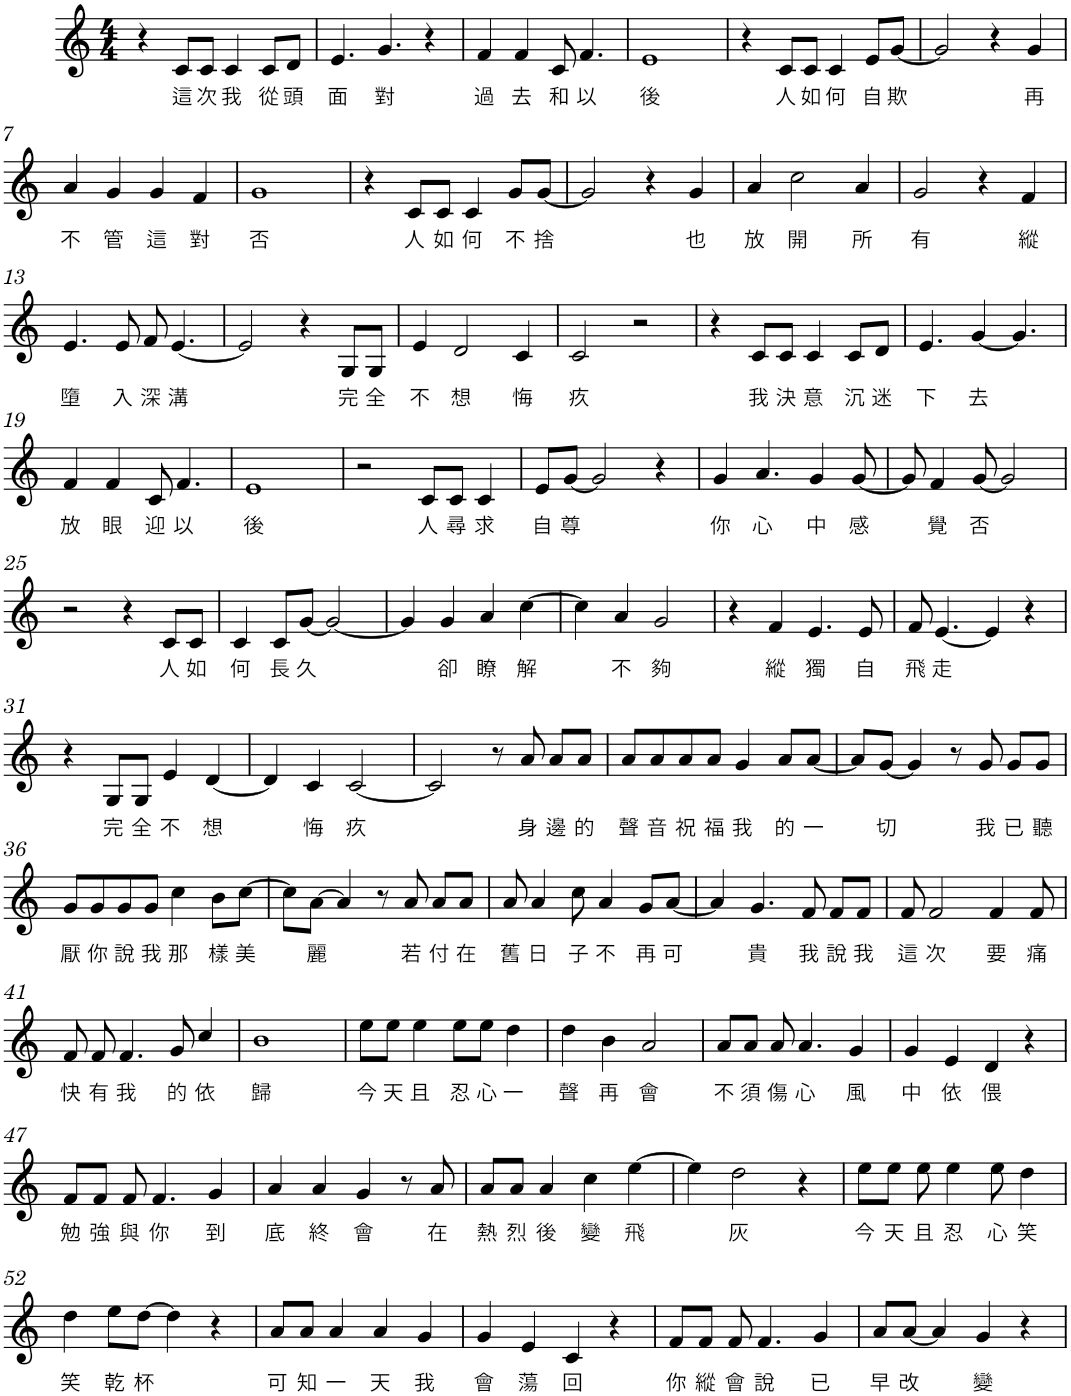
**kern	**text
*part1	*part1
*staff1	*staff1
*I"Piano	*
*I'Pno	*
*clefG2	*
*k[]	*
*M4/4	*
=1	=1
4r	.
!	!LO:LY:b
8c/L	這
!	!LO:LY:b
8c/J	次
!	!LO:LY:b
4c/	我
!	!LO:LY:b
8c/L	從
!	!LO:LY:b
8d/J	頭
=2	=2
!	!LO:LY:b
4.e/	面
!	!LO:LY:b
4.g/	對
4r	.
=3	=3
!	!LO:LY:b
4f/	過
!	!LO:LY:b
4f/	去
!	!LO:LY:b
8c/	和
!	!LO:LY:b
4.f/	以
=4	=4
!	!LO:LY:b
1e	後
=5	=5
4r	.
!	!LO:LY:b
8c/L	人
!	!LO:LY:b
8c/J	如
!	!LO:LY:b
4c/	何
!	!LO:LY:b
8e/L	自
!	!LO:LY:b
[8g/J	欺
=6	=6
2g/]	.
4r	.
!	!LO:LY:b
4g/	再
!!LO:LB:g=z
=7	=7
!	!LO:LY:b
4a/	不
!	!LO:LY:b
4g/	管
!	!LO:LY:b
4g/	這
!	!LO:LY:b
4f/	對
=8	=8
!	!LO:LY:b
1g	否
=9	=9
4r	.
!	!LO:LY:b
8c/L	人
!	!LO:LY:b
8c/J	如
!	!LO:LY:b
4c/	何
!	!LO:LY:b
8g/L	不
!	!LO:LY:b
[8g/J	捨
=10	=10
2g/]	.
4r	.
!	!LO:LY:b
4g/	也
=11	=11
!	!LO:LY:b
4a/	放
!	!LO:LY:b
2cc\	開
!	!LO:LY:b
4a/	所
=12	=12
!	!LO:LY:b
2g/	有
4r	.
!	!LO:LY:b
4f/	縱
!!LO:LB:g=z
=13	=13
!	!LO:LY:b
4.e/	墮
!	!LO:LY:b
8e/	入
!	!LO:LY:b
8f/	深
!	!LO:LY:b
[4.e/	溝
=14	=14
2e/]	.
4r	.
!	!LO:LY:b
8G/L	完
!	!LO:LY:b
8G/J	全
=15	=15
!	!LO:LY:b
4e/	不
!	!LO:LY:b
2d/	想
!	!LO:LY:b
4c/	悔
=16	=16
!	!LO:LY:b
2c/	疚
2r	.
=17	=17
4r	.
!	!LO:LY:b
8c/L	我
!	!LO:LY:b
8c/J	決
!	!LO:LY:b
4c/	意
!	!LO:LY:b
8c/L	沉
!	!LO:LY:b
8d/J	迷
=18	=18
!	!LO:LY:b
4.e/	下
!	!LO:LY:b
[4g/	去
4.g/]	.
!!LO:LB:g=z
=19	=19
!	!LO:LY:b
4f/	放
!	!LO:LY:b
4f/	眼
!	!LO:LY:b
8c/	迎
!	!LO:LY:b
4.f/	以
=20	=20
!	!LO:LY:b
1e	後
=21	=21
2r	.
!	!LO:LY:b
8c/L	人
!	!LO:LY:b
8c/J	尋
!	!LO:LY:b
4c/	求
=22	=22
!	!LO:LY:b
8e/L	自
!	!LO:LY:b
[8g/J	尊
2g/]	.
4r	.
=23	=23
!	!LO:LY:b
4g/	你
!	!LO:LY:b
4.a/	心
!	!LO:LY:b
4g/	中
!	!LO:LY:b
[8g/	感
=24	=24
8g/]	.
!	!LO:LY:b
4f/	覺
!	!LO:LY:b
[8g/	否
2g/]	.
!!LO:LB:g=z
=25	=25
2r	.
4r	.
!	!LO:LY:b
8c/L	人
!	!LO:LY:b
8c/J	如
=26	=26
!	!LO:LY:b
4c/	何
!	!LO:LY:b
8c/L	長
!	!LO:LY:b
[8g/J	久
2g/_	.
=27	=27
4g/]	.
!	!LO:LY:b
4g/	卻
!	!LO:LY:b
4a/	瞭
!	!LO:LY:b
[4cc\	解
=28	=28
4cc\]	.
!	!LO:LY:b
4a/	不
!	!LO:LY:b
2g/	夠
=29	=29
4r	.
!	!LO:LY:b
4f/	縱
!	!LO:LY:b
4.e/	獨
!	!LO:LY:b
8e/	自
=30	=30
!	!LO:LY:b
8f/	飛
!	!LO:LY:b
[4.e/	走
4e/]	.
4r	.
!!LO:LB:g=z
=31	=31
4r	.
!	!LO:LY:b
8G/L	完
!	!LO:LY:b
8G/J	全
!	!LO:LY:b
4e/	不
!	!LO:LY:b
[4d/	想
=32	=32
4d/]	.
!	!LO:LY:b
4c/	悔
!	!LO:LY:b
[2c/	疚
=33	=33
2c/]	.
8r	.
!	!LO:LY:b
8a/	身
!	!LO:LY:b
8a/L	邊
!	!LO:LY:b
8a/J	的
=34	=34
!	!LO:LY:b
8a/L	聲
!	!LO:LY:b
8a/	音
!	!LO:LY:b
8a/	祝
!	!LO:LY:b
8a/J	福
!	!LO:LY:b
4g/	我
!	!LO:LY:b
8a/L	的
!	!LO:LY:b
[8a/J	一
=35	=35
8a/L]	.
!	!LO:LY:b
[8g/J	切
4g/]	.
8r	.
!	!LO:LY:b
8g/	我
!	!LO:LY:b
8g/L	已
!	!LO:LY:b
8g/J	聽
!!LO:LB:g=z
=36	=36
!	!LO:LY:b
8g/L	厭
!	!LO:LY:b
8g/	你
!	!LO:LY:b
8g/	說
!	!LO:LY:b
8g/J	我
!	!LO:LY:b
4cc\	那
!	!LO:LY:b
8b\L	樣
!	!LO:LY:b
[8cc\J	美
=37	=37
8cc\L]	.
!	!LO:LY:b
[8a\J	麗
4a/]	.
8r	.
!	!LO:LY:b
8a/	若
!	!LO:LY:b
8a/L	付
!	!LO:LY:b
8a/J	在
=38	=38
!	!LO:LY:b
8a/	舊
!	!LO:LY:b
4a/	日
!	!LO:LY:b
8cc\	子
!	!LO:LY:b
4a/	不
!	!LO:LY:b
8g/L	再
!	!LO:LY:b
[8a/J	可
=39	=39
4a/]	.
!	!LO:LY:b
4.g/	貴
!	!LO:LY:b
8f/	我
!	!LO:LY:b
8f/L	說
!	!LO:LY:b
8f/J	我
=40	=40
!	!LO:LY:b
8f/	這
!	!LO:LY:b
2f/	次
!	!LO:LY:b
4f/	要
!	!LO:LY:b
8f/	痛
!!LO:LB:g=z
=41	=41
!	!LO:LY:b
8f/	快
!	!LO:LY:b
8f/	有
!	!LO:LY:b
4.f/	我
!	!LO:LY:b
8g/	的
!	!LO:LY:b
4cc/	依
=42	=42
!	!LO:LY:b
1b	歸
=43	=43
!	!LO:LY:b
8ee\L	今
!	!LO:LY:b
8ee\J	天
!	!LO:LY:b
4ee\	且
!	!LO:LY:b
8ee\L	忍
!	!LO:LY:b
8ee\J	心
!	!LO:LY:b
4dd\	一
=44	=44
!	!LO:LY:b
4dd\	聲
!	!LO:LY:b
4b\	再
!	!LO:LY:b
2a/	會
=45	=45
!	!LO:LY:b
8a/L	不
!	!LO:LY:b
8a/J	須
!	!LO:LY:b
8a/	傷
!	!LO:LY:b
4.a/	心
!	!LO:LY:b
4g/	風
=46	=46
!	!LO:LY:b
4g/	中
!	!LO:LY:b
4e/	依
!	!LO:LY:b
4d/	偎
4r	.
!!LO:LB:g=z
=47	=47
!	!LO:LY:b
8f/L	勉
!	!LO:LY:b
8f/J	強
!	!LO:LY:b
8f/	與
!	!LO:LY:b
4.f/	你
!	!LO:LY:b
4g/	到
=48	=48
!	!LO:LY:b
4a/	底
!	!LO:LY:b
4a/	終
!	!LO:LY:b
4g/	會
8r	.
!	!LO:LY:b
8a/	在
=49	=49
!	!LO:LY:b
8a/L	熱
!	!LO:LY:b
8a/J	烈
!	!LO:LY:b
4a/	後
!	!LO:LY:b
4cc\	變
!	!LO:LY:b
[4ee\	飛
=50	=50
4ee\]	.
!	!LO:LY:b
2dd\	灰
4r	.
=51	=51
!	!LO:LY:b
8ee\L	今
!	!LO:LY:b
8ee\J	天
!	!LO:LY:b
8ee\	且
!	!LO:LY:b
4ee\	忍
!	!LO:LY:b
8ee\	心
!	!LO:LY:b
4dd\	笑
!!LO:LB:g=z
=52	=52
!	!LO:LY:b
4dd\	笑
!	!LO:LY:b
8ee\L	乾
!	!LO:LY:b
[8dd\J	杯
4dd\]	.
4r	.
=53	=53
!	!LO:LY:b
8a/L	可
!	!LO:LY:b
8a/J	知
!	!LO:LY:b
4a/	一
!	!LO:LY:b
4a/	天
!	!LO:LY:b
4g/	我
=54	=54
!	!LO:LY:b
4g/	會
!	!LO:LY:b
4e/	蕩
!	!LO:LY:b
4c/	回
4r	.
=55	=55
!	!LO:LY:b
8f/L	你
!	!LO:LY:b
8f/J	縱
!	!LO:LY:b
8f/	會
!	!LO:LY:b
4.f/	說
!	!LO:LY:b
4g/	已
=56	=56
!	!LO:LY:b
8a/L	早
!	!LO:LY:b
[8a/J	改
4a/]	.
!	!LO:LY:b
4g/	變
4r	.
=	=
*-	*-
